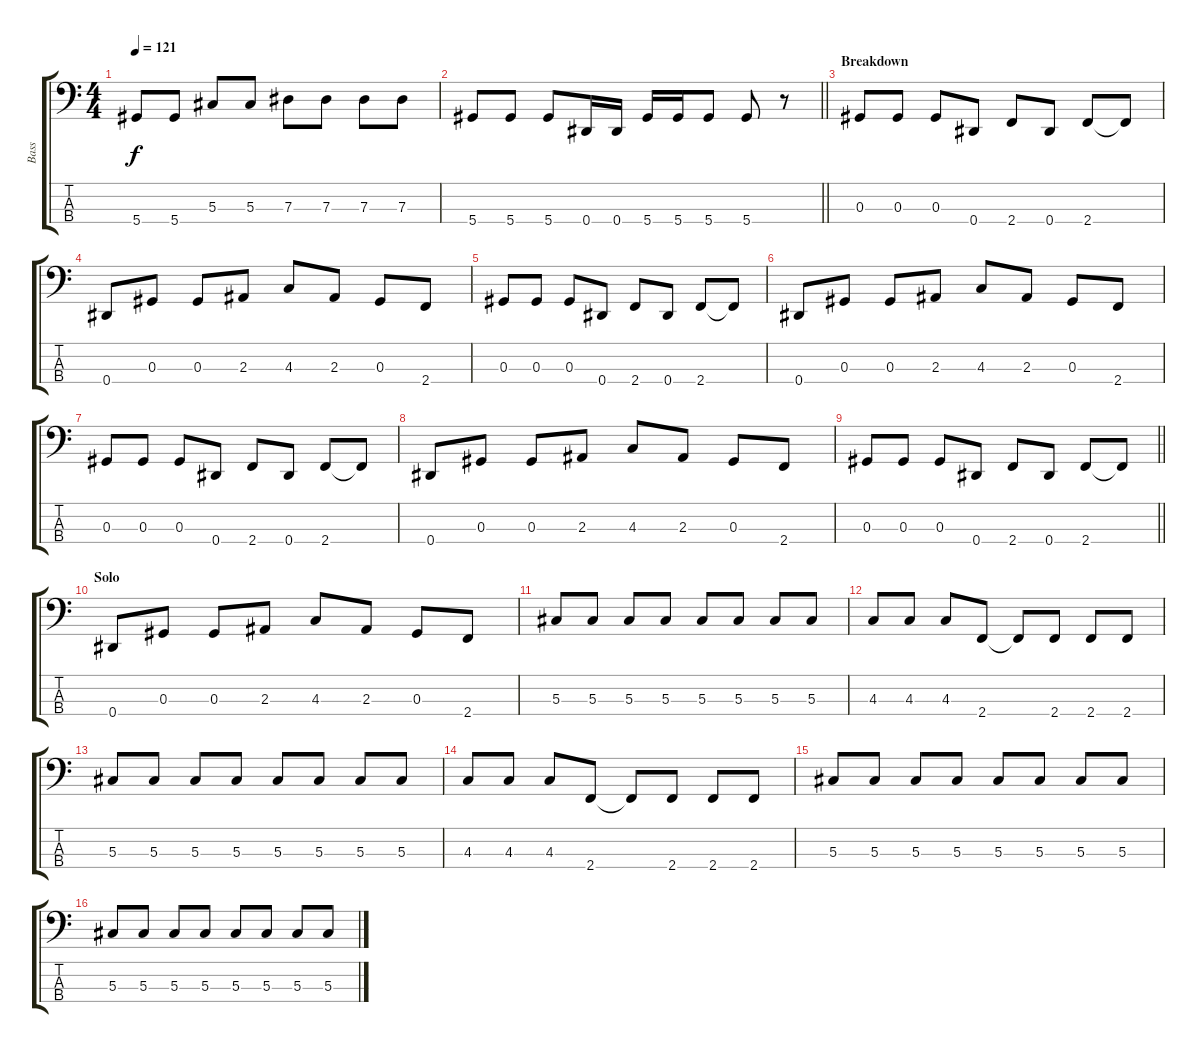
\track ("Bass" "Bass") {instrument electricbassfinger}
\staff {score tabs}
\tuning (Gb2 Db2 Ab1 Eb1) {hide}
\ts (4 4)
\tempo 121
\clef f4
\ks c
5.4.8{dy f} 5.4.8 5.3.8 5.3.8 7.3.8 7.3.8 7.3.8 7.3.8 |
\barLineRight lightlight
5.4.8 5.4.8 5.4.8 0.4.16 0.4.16 5.4.16 5.4.16 5.4.8 5.4.8 r.8 |
\section ("" "Breakdown")
0.3.8 0.3.8 0.3.8 0.4.8 2.4.8 0.4.8 2.4.8 2.4{t}.8 |
0.4.8 0.3.8 0.3.8 2.3.8 4.3.8 2.3.8 0.3.8 2.4.8 |
0.3.8 0.3.8 0.3.8 0.4.8 2.4.8 0.4.8 2.4.8 2.4{t}.8 |
0.4.8 0.3.8 0.3.8 2.3.8 4.3.8 2.3.8 0.3.8 2.4.8 |
0.3.8 0.3.8 0.3.8 0.4.8 2.4.8 0.4.8 2.4.8 2.4{t}.8 |
0.4.8 0.3.8 0.3.8 2.3.8 4.3.8 2.3.8 0.3.8 2.4.8 |
\barLineRight lightlight
0.3.8 0.3.8 0.3.8 0.4.8 2.4.8 0.4.8 2.4.8 2.4{t}.8 |
\section ("" "Solo")
0.4.8 0.3.8 0.3.8 2.3.8 4.3.8 2.3.8 0.3.8 2.4.8 |
5.3.8 5.3.8 5.3.8 5.3.8 5.3.8 5.3.8 5.3.8 5.3.8 |
4.3.8 4.3.8 4.3.8 2.4.8 2.4{t}.8 2.4.8 2.4.8 2.4.8 |
5.3.8 5.3.8 5.3.8 5.3.8 5.3.8 5.3.8 5.3.8 5.3.8 |
4.3.8 4.3.8 4.3.8 2.4.8 2.4{t}.8 2.4.8 2.4.8 2.4.8 |
5.3.8 5.3.8 5.3.8 5.3.8 5.3.8 5.3.8 5.3.8 5.3.8 |
5.3.8 5.3.8 5.3.8 5.3.8 5.3.8 5.3.8 5.3.8 5.3.8
